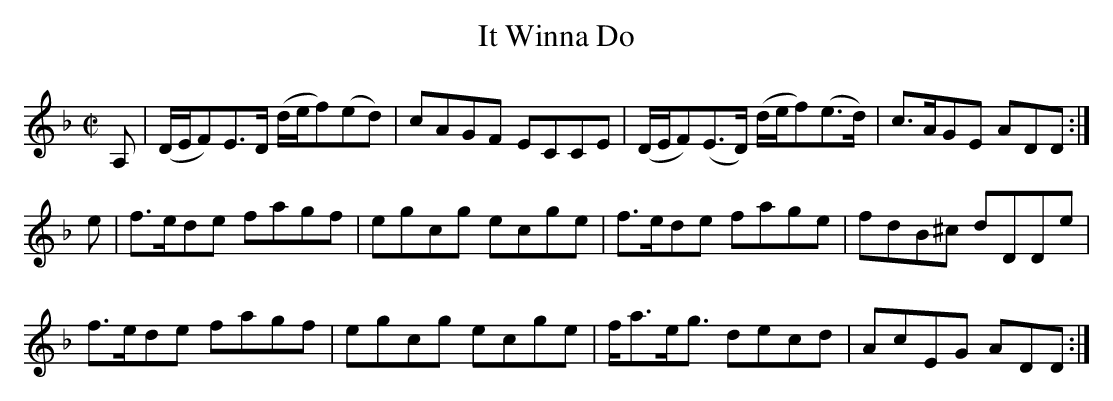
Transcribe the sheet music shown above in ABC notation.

X:1
T:It Winna Do
M:C|
L:1/8
K:Dmin
A,|(D/E/F)E>D (d/e/f)(ed)|cAGF ECCE|(D/E/F)(E>D) (d/e/f)(e>d)|c>AGE ADD:|
e|f>ede fagf|egcg ecge|f>ede fage|fdB^c dDDe|
f>ede fagf|egcg ecge|f<ae<g decd|AcEG ADD:|]
